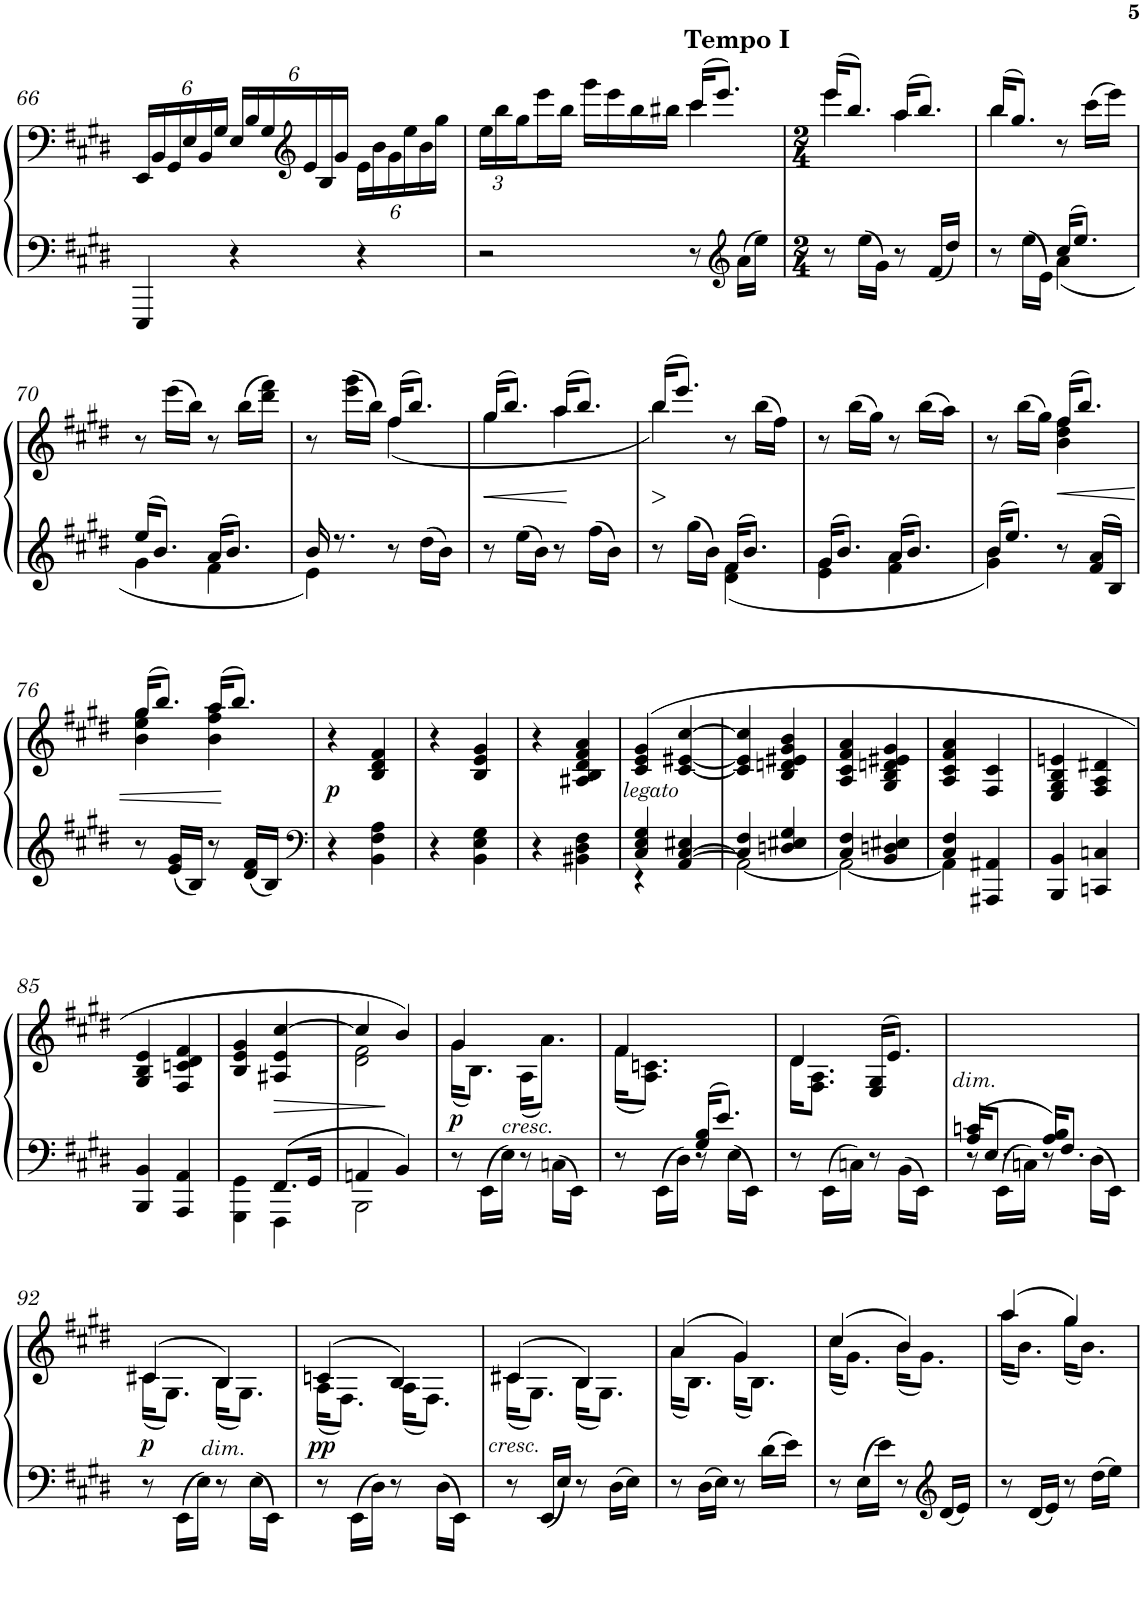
**kern	**kern	**dynam
*part1	*part1	*part1
*staff2	*staff1	*staff1/2
*I"Piano	*	*
*I'Pno.	*	*
!!LO:PB:g=z
*clefF4	*clefF4	*
*k[f#c#g#d#]	*k[f#c#g#d#]	*
*M3/4	*M3/4	*
*	*Xbrackettup	*
=66	=66	=66
4EEE/	24EE/LL	.
.	24BB/	.
.	24GG#/	.
.	24E/	.
.	24BB/	.
.	24G#/JJ	.
4r	24E/LL	.
.	24B/	.
.	24G#/	.
*	*clefG2	*
.	24e/	.
.	24B/	.
.	24g#/JJ	.
4r	24e\LL	.
.	24b\	.
.	24g#\	.
.	24ee\	.
.	24b\	.
.	24gg#\JJ	.
=67	=67	=67
*	*^	*
2r	24ee\LL	2ryy	.
.	24bb\	.	.
.	24gg#\	.	.
.	16eee\	.	.
.	16bb\JJ	.	.
.	16ggg#\LL	.	.
.	16eee\	.	.
.	16bb\	.	.
.	16bb#X\JJ	.	.
!	!LO:TX:a:B:t=Tempo I	!	!
8r	(>16ccc#/KL	4ccc#\	.
.	8.eee/J)	.	.
*clefG2	*	*	*
16a\LL	.	.	.
16ee\JJ	.	.	.
=68	=68	=68	=68
*M2/4	*M2/4	*	*
8r	(>16eee/KL	4eee\	.
.	8.bb/J)	.	.
16ee\LL	.	.	.
16g#\JJ	.	.	.
8r	(>16aa/KL	4aa\	.
.	8.bb/J)	.	.
16f#/LL	.	.	.
16dd#/JJ	.	.	.
=69	=69	=69	=69
*^	*	*	*
8r	4ryy	(>16bb/KL	4bb\	.
.	.	8.gg#/J)	.	.
16ee\LL	.	.	.	.
16e\JJ	.	.	.	.
16cc#/KL	4a\	8r	4ryy	.
8.ee/J	.	.	.	.
.	.	(>16ccc#\LL	.	.
.	.	16eee\JJ)	.	.
*	*	*v	*v	*
!!LO:LB:g=z
=70	=70	=70	=70
16ee/KL	4g#\	8r	.
8.b/J	.	.	.
.	.	(>16eee\LL	.
.	.	16bb\JJ)	.
16a/KL	4f#\	8r	.
8.b/J	.	.	.
.	.	(>16bb\LL	.
.	.	16ddd#\ 16fff#\JJ)	.
=71	=71	=71	=71
*	*	*^	*
16b/	4e\	8r	4ryy	.
8.r	.	.	.	.
.	.	(>16eee\ 16ggg#\LL	.	.
.	.	16bb\JJ)	.	.
8r	4ryy	(>16ff#/KL	(<4ff#\	.
.	.	8.bb/J)	.	.
16dd#\LL	.	.	.	.
16b\JJ	.	.	.	.
*v	*v	*	*	*
=72	=72	=72	=72
!	!	!	!LO:HP:b
8r	(>16gg#/KL	4gg#\	<
.	8.bb/J)	.	.
16ee\LL	.	.	.
16b\JJ	.	.	.
8r	(>16aa/KL	4aa\	.
.	8.bb/J)	.	[
16ff#\LL	.	.	.
16b\JJ	.	.	.
=73	=73	=73	=73
*^	*	*	*
!	!	!	!	!LO:HP:b
8r	4ryy	(>16bb/KL	4bb\)	>
.	.	8.eee/J)	.	]
16gg#\LL	.	.	.	.
16b\JJ	.	.	.	.
16f#/KL	4d#\ 4f#\	8r	4ryy	.
8.b/J	.	.	.	.
.	.	(>16bb\LL	.	.
.	.	16ff#\JJ)	.	.
*	*	*v	*v	*
=74	=74	=74	=74
16g#/KL	4e\ 4g#\	8r	.
8.b/J	.	.	.
.	.	(>16bb\LL	.
.	.	16gg#\JJ)	.
16a/KL	4f#\ 4a\	8r	.
8.b/J	.	.	.
.	.	(>16bb\LL	.
.	.	16aa\JJ)	.
=75	=75	=75	=75
*	*	*^	*
16b/KL	4g#\ 4b\	8r	4ryy	.
8.ee/J	.	.	.	.
.	.	(>16bb\LL	.	.
.	.	16gg#\JJ)	.	.
!	!	!	!	!LO:HP:b
8r	4ryy	(>16ff#/KL	4b\ 4dd#\ 4ff#\	<
.	.	8.bb/J)	.	.
16f#/ 16a/LL	.	.	.	.
16B/JJ	.	.	.	.
*v	*v	*	*	*
!!LO:LB:g=z	!!
=76	=76	=76	=76
8r	(>16gg#/KL	4b\ 4ee\ 4gg#\	.
.	8.bb/J)	.	.
16e/ 16g#/LL	.	.	.
16B/JJ	.	.	.
8r	(>16aa/KL	4b\ 4ff#\ 4aa\	.
.	8.bb/J)	.	[
16d#/ 16f#/LL	.	.	.
16B/JJ	.	.	.
*	*v	*v	*
=77	=77	=77
*clefF4	*	*
!	!	!LO:DY:b
4r	4r	p
4BB\ 4F#\ 4A\	4B/ 4d#/ 4f#/	.
=78	=78	=78
4r	4r	.
4BB\ 4E\ 4G#\	4B/ 4e/ 4g#/	.
=79	=79	=79
4r	4r	.
4BB#X\ 4D#\ 4F#\	4A#X/ 4B/ 4d#/ 4f#/ 4a/	.
=80	=80	=80
*^	*	*
!	!	!	!LO:DY:b
4C#/ 4E/ 4G#/	4r	(>4c#/ 4e/ 4g#/	other-dynamics
[4C#/ 4E#X/	[4AA/	[4c#/ [4e#X/ [4cc#/	.
=81	=81	=81	=81
4C#/] 4F#/	2AA\_	4c#/] 4e#/] 4cc#/]	.
4Dn/ 4E#X/ 4G#/	.	4B/ 4dn/ 4e#X/ 4g#/ 4b/	.
=82	=82	=82	=82
4C#/ 4F#/	2AA\_	4A/ 4c#/ 4f#/ 4a/	.
4BB/ 4Dn/ 4E#X/	.	4G#/ 4B/ 4dn/ 4e#X/ 4g#/	.
=83	=83	=83	=83
4C#/ 4F#/	4AA\]	4A/ 4c#/ 4f#/ 4a/	.
4AAA#X/ 4AA#X/	4ryy	4F#/ 4c#/	.
*v	*v	*	*
=84	=84	=84
4BBB/ 4BB/	4E/ 4G#/ 4B/ 4en/	.
4CCn/ 4Cn/	4F#/ 4A/ 4d#X/	.
!!LO:LB:g=z
=85	=85	=85
4BBB/ 4BB/	4G#/ 4B/ 4e/	.
4AAA/ 4AA/	4F#/ 4cn/ 4d#/ 4f#/	.
=86	=86	=86
*^	*	*
4GGG#\ 4GG#\	4ryy	4B/ 4e/ 4g#/	.
!	!	!	!LO:HP:b
4FFF#\	8.FF#/L	4A#X/ 4e/ [4cc#/	>
.	16GG#/Jk	.	.
=87	=87	=87	=87
*	*	*^	*
4AAn/	2BBB\	4cc#/]	2d#\ 2f#\	.
4BB/	.	4b/)	.	]
*v	*v	*	*	*
=88	=88	=88	=88
!	!	!	!LO:DY:b
8r	(<16g#\KL	4g#/	p
.	8.B\J)	.	.
16EE\LL	.	.	.
16E\JJ	.	.	.
!	!	!	!LO:DY:b
8r	(<16A\KL	4ryy	other-dynamics
.	8.a\J)	.	.
16Cn\LL	.	.	.
16EE\JJ	.	.	.
=89	=89	=89	=89
*^	*	*	*
4ryy	8r	(<16f#\KL	4f#/	.
.	.	8.A\ 8.cn\J)	.	.
.	16EE\LL	.	.	.
.	16D#\JJ	.	.	.
16G#/ 16B/KL	8r	4ryy	4ryy	.
8.e/J	.	.	.	.
.	16E\LL	.	.	.
.	16EE\JJ	.	.	.
*v	*v	*	*	*
=90	=90	=90	=90
8r	16d#\KL	4d#/	.
.	8.F#\ 8.A\J	.	.
16EE\LL	.	.	.
16Cn\JJ	.	.	.
8r	(>16E/ 16G#/KL	4ryy	.
.	8.e/J)	.	.
16BB\LL	.	.	.
16EE\JJ	.	.	.
*	*v	*v	*
=91	=91	=91
*^	*	*
*	*^	*	*
!	!	!	!	!LO:DY:b
4cn/	16A/KL	8r	2ryy	other-dynamics
.	8.E/J	.	.	.
.	.	16EE\LL	.	.
.	.	16Cn\JJ	.	.
4B/	16A/KL	8r	.	.
.	8.F#/J	.	.	.
.	.	16D#\LL	.	.
.	.	16EE\JJ	.	.
!!LO:LB:g=z
=92	=92	=92	=92	=92
*	*	*	*^	*
!	!	!	!	!	!LO:DY:b
*v	*v	*v	*	*	*
8r	(>4c#X/	(<16c#X\KL	p
.	.	8.G#\J)	.
16EE\LL	.	.	.
16E\JJ	.	.	.
!	!	!	!LO:DY:a=2
8r	4B/)	(<16B\KL	other-dynamics
.	.	8.G#\J)	.
16E\LL	.	.	.
16EE\JJ	.	.	.
=93	=93	=93	=93
!	!	!	!LO:DY:b
8r	(>4cn/	(<16A\KL	pp
.	.	8.F#\J)	.
16EE\LL	.	.	.
16D#\JJ	.	.	.
8r	4B/)	(<16A\KL	.
.	.	8.F#\J)	.
16D#\LL	.	.	.
16EE\JJ	.	.	.
=94	=94	=94	=94
!	!	!	!LO:DY:b
8r	(>4c#X/	(<16c#\KL	other-dynamics
.	.	8.G#\J)	.
16EE/LL	.	.	.
16E/JJ	.	.	.
8r	4B/)	(<16B\KL	.
.	.	8.G#\J)	.
16D#\LL	.	.	.
16E\JJ	.	.	.
=95	=95	=95	=95
8r	(>4a/	(<16a\KL	.
.	.	8.B\J)	.
16D#\LL	.	.	.
16E\JJ	.	.	.
8r	4g#/)	(<16g#\KL	.
.	.	8.B\J)	.
16d#\LL	.	.	.
16e\JJ	.	.	.
=96	=96	=96	=96
8r	(>4cc#/	(<16cc#\KL	.
.	.	8.g#\J)	.
16E\LL	.	.	.
16e\JJ	.	.	.
8r	4b/)	(<16b\KL	.
.	.	8.g#\J)	.
*clefG2	*	*	*
16d#/LL	.	.	.
16e/JJ	.	.	.
=97	=97	=97	=97
8r	(>4aa/	(<16aa\KL	.
.	.	8.b\J)	.
16d#/LL	.	.	.
16e/JJ	.	.	.
8r	4gg#/)	(<16gg#\KL	.
.	.	8.b\J)	.
16dd#\LL	.	.	.
16ee\JJ	.	.	.
*	*v	*v	*
=	=	=
*-	*-	*-
